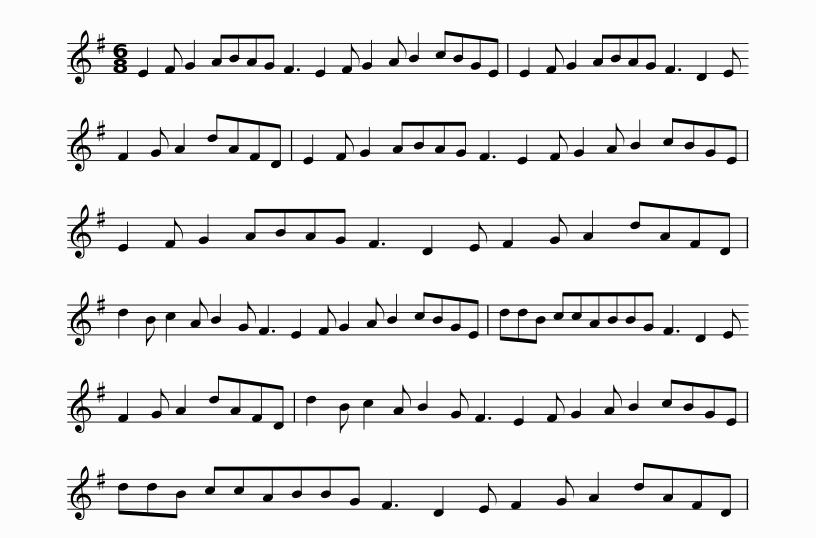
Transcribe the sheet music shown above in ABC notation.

X:1
L:1/8
M:6/8
I:linebreak $
K:Emin
V:1 treble
V:1
 E2 F G2 ABAG F3 E2 F G2 A B2 cBGE |$ E2 F G2 ABAG F3 D2 E F2 G A2 dAFD |$ E2 F G2 ABAG F3 E2 F G2 A B2 cBGE |$ E2 F G2 ABAG F3 D2 E F2 G A2 dAFD | d2 B c2 A B2 G F3 E2 F G2 A B2 cBGE |$ %5
 ddB ccABBG F3 D2 E F2 G A2 dAFD |$ d2 B c2 A B2 G F3 E2 F G2 A B2 cBGE |$ ddB ccABBG F3 D2 E F2 G A2 dAFD | %8
